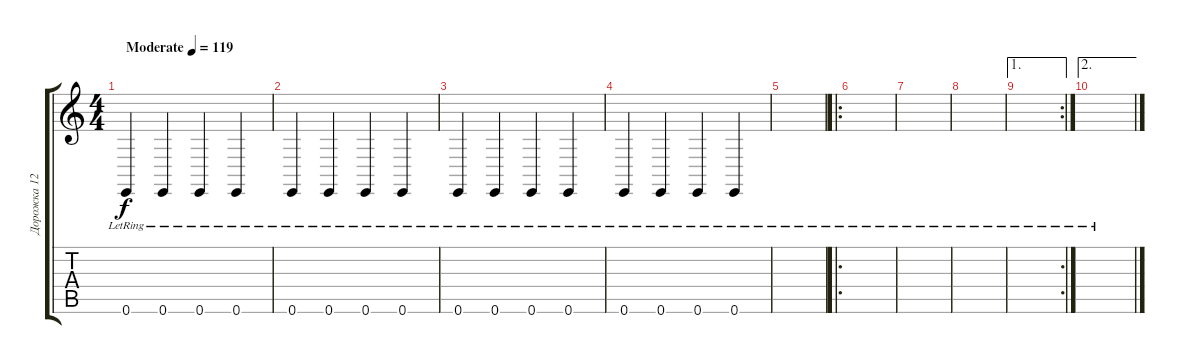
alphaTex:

\track ("Дорожка 12" "Дорожка 12") {instrument gunshot}
\staff {score tabs}
\tuning (E4 B3 G3 D3 A2 E2) {hide}
\ts (4 4)
\tempo (119 "Moderate")
\clef g2
\ks c
0.6{lr}.4{dy f instrument gunshot} 0.6{lr}.4 0.6{lr}.4 0.6{lr}.4 |
0.6{lr}.4 0.6{lr}.4 0.6{lr}.4 0.6{lr}.4 |
0.6{lr}.4 0.6{lr}.4 0.6{lr}.4 0.6{lr}.4 |
0.6{lr}.4 0.6{lr}.4 0.6{lr}.4 0.6{lr}.4 |
|
\ro
|
|
|
\ae 1
\rc 2
|
\ae 2
